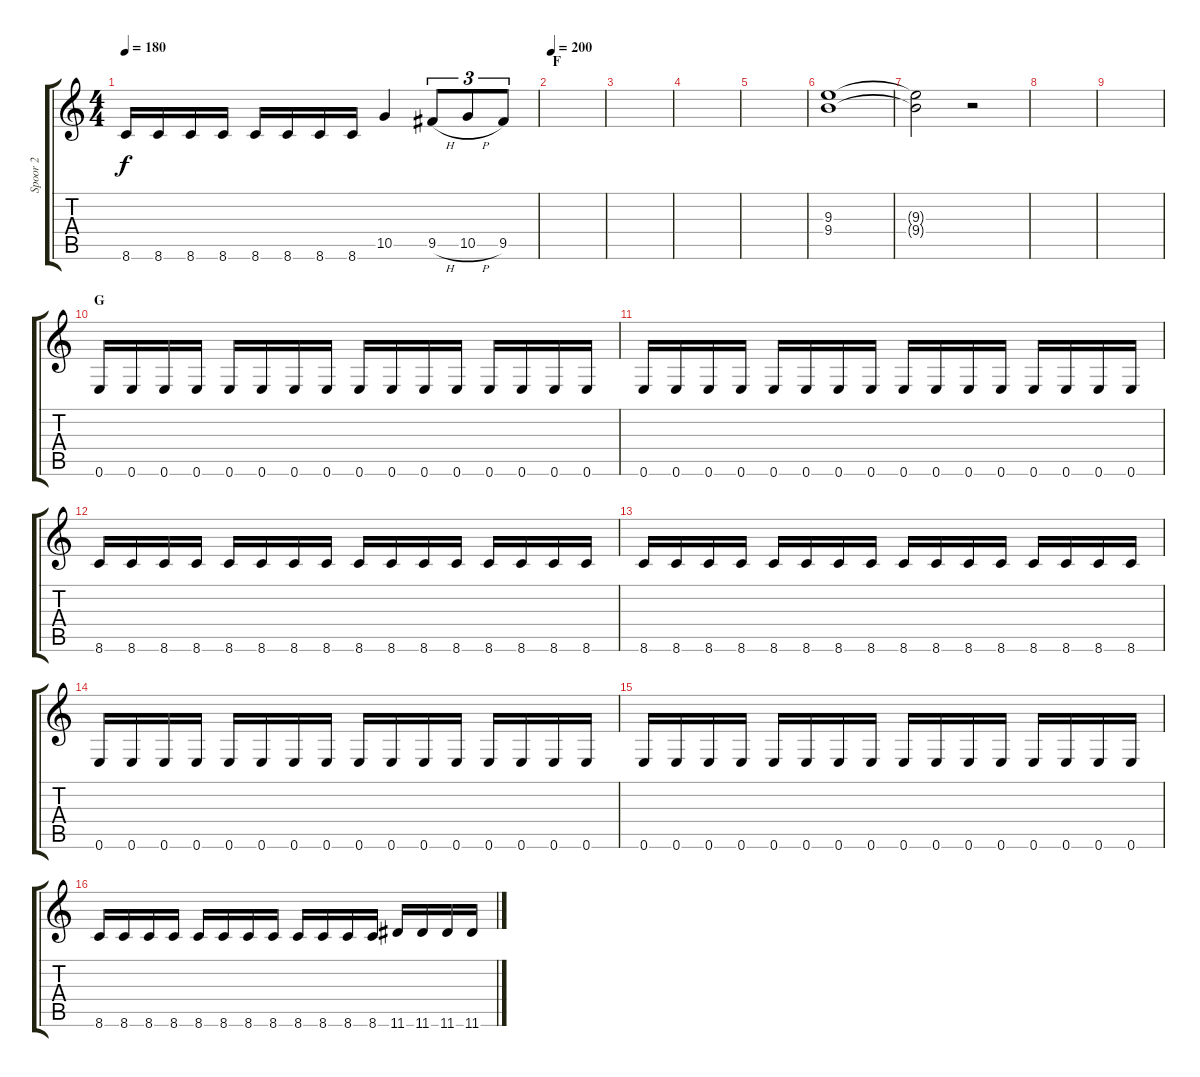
\track ("Spoor 2" "Spoor 2") {instrument overdrivenguitar}
\staff {score tabs}
\tuning (E4 B3 G3 D3 A2 E2) {hide}
\ts (4 4)
\tempo 180
\clef g2
\ks c
8.6.16{dy f} 8.6.16 8.6.16 8.6.16 8.6.16 8.6.16 8.6.16 8.6.16 10.5.4 9.5{h}.8{tu (3 2)} 10.5{h}.8{tu (3 2)} 9.5.8{tu (3 2)} |
\section ("" "F")
\tempo 200
|
|
|
|
(9.3 9.4).1 |
(9.3{t} 9.4{t}).2 r.2 |
|
|
\section ("" "G")
0.6.16{volume 10} 0.6.16 0.6.16 0.6.16 0.6.16 0.6.16 0.6.16 0.6.16 0.6.16 0.6.16 0.6.16 0.6.16 0.6.16 0.6.16 0.6.16 0.6.16 |
0.6.16 0.6.16 0.6.16 0.6.16 0.6.16 0.6.16 0.6.16 0.6.16 0.6.16 0.6.16 0.6.16 0.6.16 0.6.16 0.6.16 0.6.16 0.6.16 |
8.6.16 8.6.16 8.6.16 8.6.16 8.6.16 8.6.16 8.6.16 8.6.16 8.6.16 8.6.16 8.6.16 8.6.16 8.6.16 8.6.16 8.6.16 8.6.16 |
8.6.16 8.6.16 8.6.16 8.6.16 8.6.16 8.6.16 8.6.16 8.6.16 8.6.16 8.6.16 8.6.16 8.6.16 8.6.16 8.6.16 8.6.16 8.6.16 |
0.6.16 0.6.16 0.6.16 0.6.16 0.6.16 0.6.16 0.6.16 0.6.16 0.6.16 0.6.16 0.6.16 0.6.16 0.6.16 0.6.16 0.6.16 0.6.16 |
0.6.16 0.6.16 0.6.16 0.6.16 0.6.16 0.6.16 0.6.16 0.6.16 0.6.16 0.6.16 0.6.16 0.6.16 0.6.16 0.6.16 0.6.16 0.6.16 |
8.6.16 8.6.16 8.6.16 8.6.16 8.6.16 8.6.16 8.6.16 8.6.16 8.6.16 8.6.16 8.6.16 8.6.16 11.6.16 11.6.16 11.6.16 11.6.16
